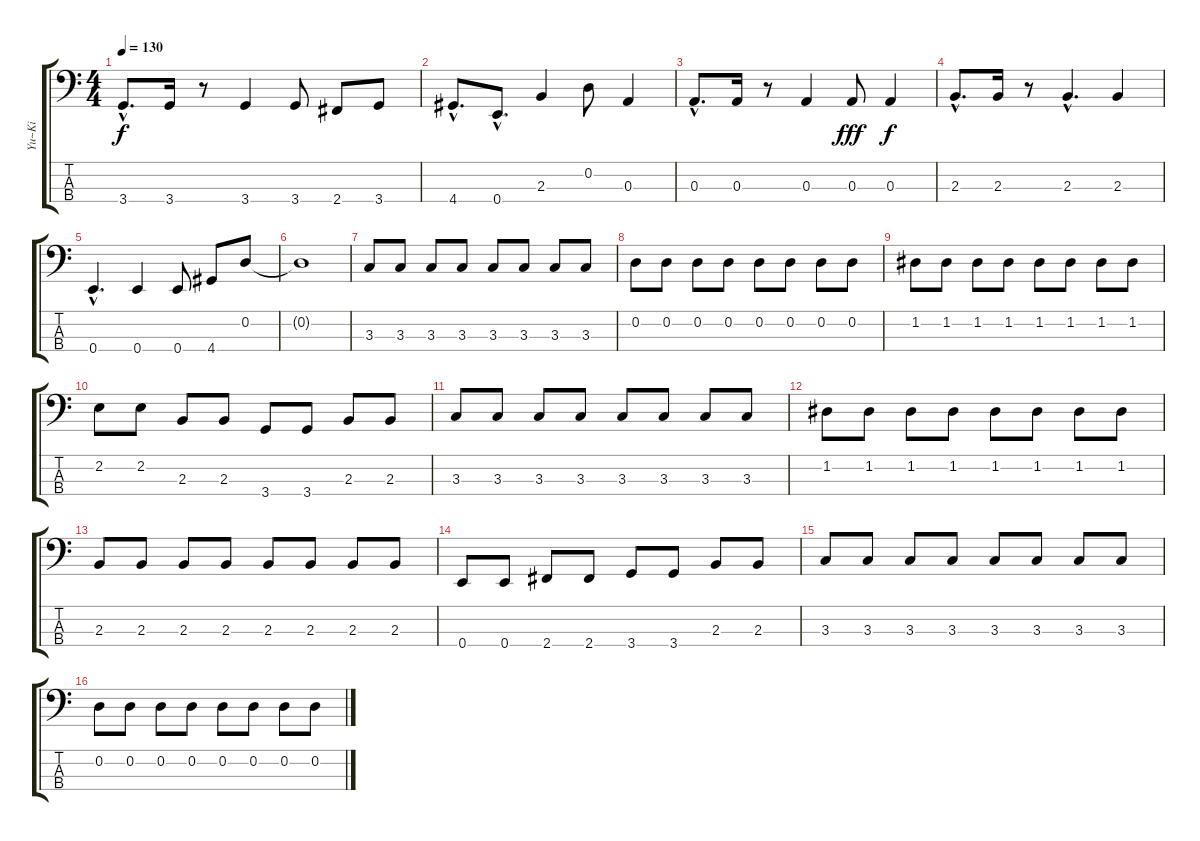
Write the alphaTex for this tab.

\track ("Yu~Ki" "Yu~Ki") {instrument electricbasspick}
\staff {score tabs}
\tuning (G2 D2 A1 E1) {hide}
\ts (4 4)
\tempo 130
\clef f4
\ks c
3.4{hac}.8{d dy f} 3.4.16 r.8 3.4.4 3.4.8 2.4.8 3.4.8 |
4.4{hac}.8{d} 0.4{hac}.8{d} 2.3.4 0.2.8 0.3.4 |
0.3{hac}.8{d} 0.3.16 r.8 0.3.4 0.3.8{dy fff} 0.3.4{dy f} |
2.3{hac}.8{d} 2.3.16 r.8 2.3{hac}.4{d} 2.3.4 |
0.4{hac}.4{d} 0.4.4 0.4.8 4.4.8 0.2.8 |
0.2{t}.1 |
3.3.8 3.3.8 3.3.8 3.3.8 3.3.8 3.3.8 3.3.8 3.3.8 |
0.2.8 0.2.8 0.2.8 0.2.8 0.2.8 0.2.8 0.2.8 0.2.8 |
1.2.8 1.2.8 1.2.8 1.2.8 1.2.8 1.2.8 1.2.8 1.2.8 |
2.2.8 2.2.8 2.3.8 2.3.8 3.4.8 3.4.8 2.3.8 2.3.8 |
3.3.8 3.3.8 3.3.8 3.3.8 3.3.8 3.3.8 3.3.8 3.3.8 |
1.2.8 1.2.8 1.2.8 1.2.8 1.2.8 1.2.8 1.2.8 1.2.8 |
2.3.8 2.3.8 2.3.8 2.3.8 2.3.8 2.3.8 2.3.8 2.3.8 |
0.4.8 0.4.8 2.4.8 2.4.8 3.4.8 3.4.8 2.3.8 2.3.8 |
3.3.8 3.3.8 3.3.8 3.3.8 3.3.8 3.3.8 3.3.8 3.3.8 |
0.2.8 0.2.8 0.2.8 0.2.8 0.2.8 0.2.8 0.2.8 0.2.8
